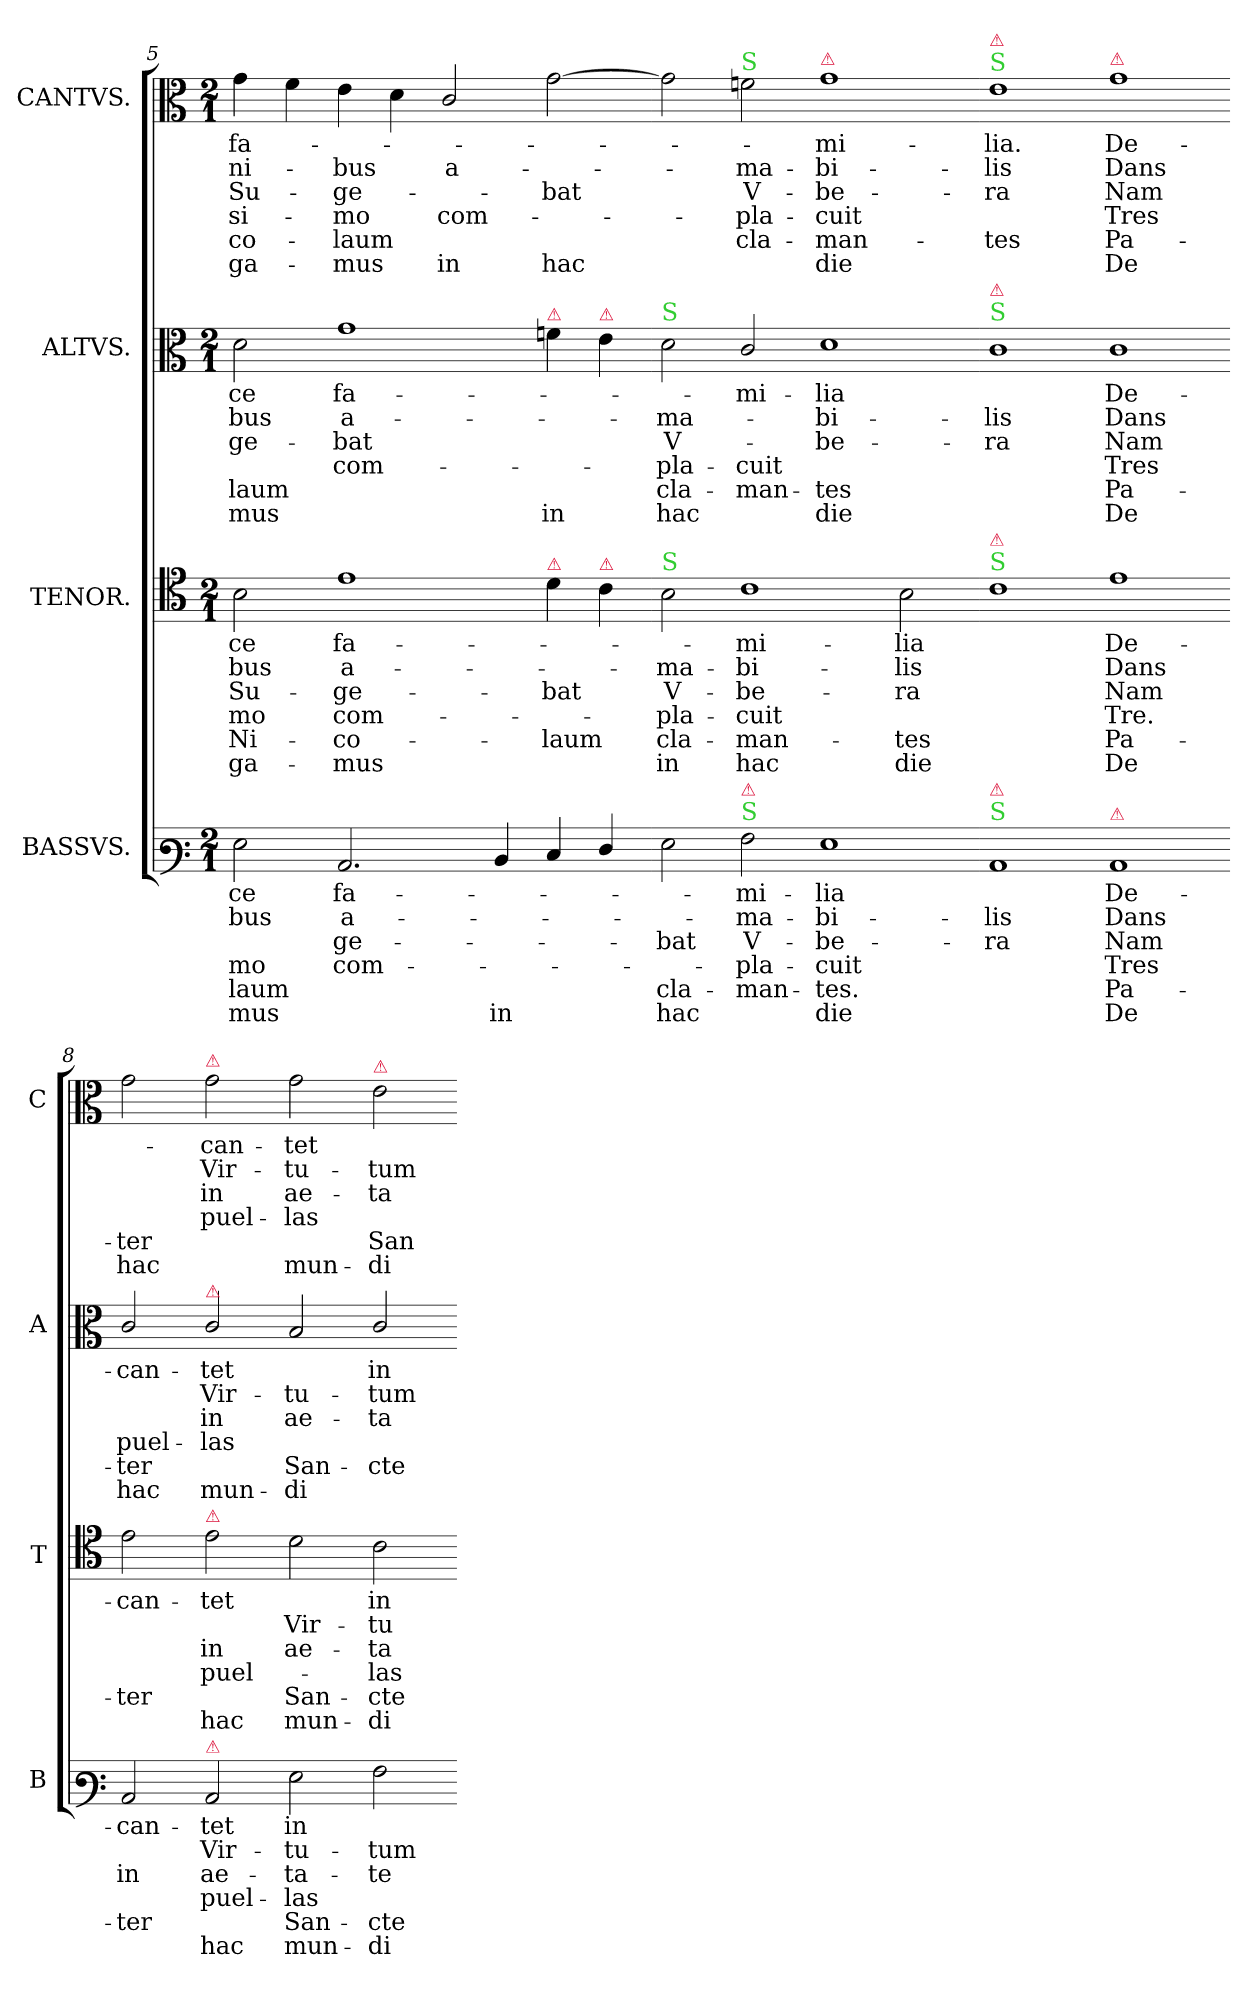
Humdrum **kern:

**kern	**text	**text	**text	**text	**text	**text	**kern	**text	**text	**text	**text	**text	**text	**kern	**text	**text	**text	**text	**text	**text	**kern	**text	**text	**text	**text	**text	**text
*part4	*part4	*part4	*part4	*part4	*part4	*part4	*part3	*part3	*part3	*part3	*part3	*part3	*part3	*part2	*part2	*part2	*part2	*part2	*part2	*part2	*part1	*part1	*part1	*part1	*part1	*part1	*part1
*staff4	*staff4	*staff4	*staff4	*staff4	*staff4	*staff4	*staff3	*staff3	*staff3	*staff3	*staff3	*staff3	*staff3	*staff2	*staff2	*staff2	*staff2	*staff2	*staff2	*staff2	*staff1	*staff1	*staff1	*staff1	*staff1	*staff1	*staff1
*I"BASSVS.	*	*	*	*	*	*	*I"TENOR.	*	*	*	*	*	*	*I"ALTVS.	*	*	*	*	*	*	*I"CANTVS.	*	*	*	*	*	*
*I'B	*	*	*	*	*	*	*I'T	*	*	*	*	*	*	*I'A	*	*	*	*	*	*	*I'C	*	*	*	*	*	*
*clefF3	*	*	*	*	*	*	*clefC4	*	*	*	*	*	*	*clefC3	*	*	*	*	*	*	*clefC3	*	*	*	*	*	*
*k[]	*	*	*	*	*	*	*k[]	*	*	*	*	*	*	*k[]	*	*	*	*	*	*	*k[]	*	*	*	*	*	*
*M2/1	*	*	*	*	*	*	*M2/1	*	*	*	*	*	*	*M2/1	*	*	*	*	*	*	*M2/1	*	*	*	*	*	*
=5	=5	=5	=5	=5	=5	=5	=5	=5	=5	=5	=5	=5	=5	=5	=5	=5	=5	=5	=5	=5	=5	=5	=5	=5	=5	=5	=5
2G\	-ce	-bus	.	-mo	-laum	-mus	2B\	-ce	-bus	Su-	-mo	Ni-	-ga-	2d\	-ce	-bus	-ge-	.	-laum	-mus	4g\	fa-	-ni-	Su-	-si-	-co-	-ga-
.	.	.	.	.	.	.	.	.	.	.	.	.	.	.	.	.	.	.	.	.	4f\	.	.	.	.	.	.
2.C/	fa-	a-	-ge-	com-	.	.	1e	fa-	a-	-ge-	com-	-co-	-mus	1g	fa-	a-	-bat	com-	.	.	4e\	.	-bus	-ge-	-mo	-laum	-mus
.	.	.	.	.	.	.	.	.	.	.	.	.	.	.	.	.	.	.	.	.	4d\	.	.	.	.	.	.
.	.	.	.	.	.	.	.	.	.	.	.	.	.	.	.	.	.	.	.	.	2c/	.	a-	.	com-	.	in
4D/	.	.	.	.	.	in	.	.	.	.	.	.	.	.	.	.	.	.	.	.	.	.	.	.	.	.	.
!	!	!	!	!	!	!	!	!	!	!	!	!	!	!LO:TX:a:color=crimson:t=⚠	!	!	!	!	!	!	!	!	!	!	!	!	!
!	!	!	!	!	!	!	!LO:TX:a:color=crimson:t=⚠	!	!	!	!	!	!	!	!	!	!	!	!	!	!	!	!	!	!	!	!
4E/	.	.	.	.	.	.	4d\	.	.	-bat	.	-laum	.	4fn\	.	.	.	.	.	in	[2g\	.	.	-bat	.	.	hac
!	!	!	!	!	!	!	!	!	!	!	!	!	!	!LO:TX:a:color=crimson:t=⚠	!	!	!	!	!	!	!	!	!	!	!	!	!
!	!	!	!	!	!	!	!LO:TX:a:color=crimson:t=⚠	!	!	!	!	!	!	!	!	!	!	!	!	!	!	!	!	!	!	!	!
4F/	.	.	.	.	.	.	4c\	.	.	.	.	.	.	4e\	.	.	.	.	.	.	.	.	.	.	.	.	.
=6-	=6-	=6-	=6-	=6-	=6-	=6-	=6-	=6-	=6-	=6-	=6-	=6-	=6-	=6-	=6-	=6-	=6-	=6-	=6-	=6-	=6-	=6-	=6-	=6-	=6-	=6-	=6-
!	!	!	!	!	!	!	!	!	!	!	!	!	!	!LO:TX:a:color=limegreen:t=S	!	!	!	!	!	!	!	!	!	!	!	!	!
!	!	!	!	!	!	!	!LO:TX:a:color=limegreen:t=S	!	!	!	!	!	!	!	!	!	!	!	!	!	!	!	!	!	!	!	!
2G\	.	.	-bat	.	cla-	hac	2B\	.	-ma-	V-	-pla-	cla-	in	2d\	.	-ma-	V-	-pla-	cla-	hac	2g\]	.	.	.	.	.	.
!	!	!	!	!	!	!	!	!	!	!	!	!	!	!	!	!	!	!	!	!	!LO:TX:a:color=limegreen:t=S	!	!	!	!	!	!
!LO:TX:a:color=limegreen:t=S	!	!	!	!	!	!	!	!	!	!	!	!	!	!	!	!	!	!	!	!	!	!	!	!	!	!	!
!LO:TX:a:color=crimson:t=⚠	!	!	!	!	!	!	!	!	!	!	!	!	!	!	!	!	!	!	!	!	!	!	!	!	!	!	!
2A\	-mi-	ma-	V-	-pla-	-man-	.	1c	-mi-	-bi-	-be-	-cuit	-man-	hac	2c/	-mi-	.	.	-cuit	-man-	.	2fn\	.	-ma-	V-	-pla-	cla-	.
!	!	!	!	!	!	!	!	!	!	!	!	!	!	!	!	!	!	!	!	!	!LO:TX:a:color=crimson:t=⚠	!	!	!	!	!	!
1G	-lia	-bi-	-be-	-cuit	-tes.	die	.	.	.	.	.	.	.	1d	-lia	-bi-	-be-	.	-tes	die	1g	-mi-	-bi-	-be-	-cuit	-man-	die
.	.	.	.	.	.	.	2B\	-lia	-lis	-ra	.	-tes	die	.	.	.	.	.	.	.	.	.	.	.	.	.	.
=7-	=7-	=7-	=7-	=7-	=7-	=7-	=7-	=7-	=7-	=7-	=7-	=7-	=7-	=7-	=7-	=7-	=7-	=7-	=7-	=7-	=7-	=7-	=7-	=7-	=7-	=7-	=7-
!	!	!	!	!	!	!	!	!	!	!	!	!	!	!	!	!	!	!	!	!	!LO:TX:a:color=limegreen:t=S	!	!	!	!	!	!
!	!	!	!	!	!	!	!	!	!	!	!	!	!	!	!	!	!	!	!	!	!LO:TX:a:color=crimson:t=⚠	!	!	!	!	!	!
!	!	!	!	!	!	!	!	!	!	!	!	!	!	!LO:TX:a:color=limegreen:t=S	!	!	!	!	!	!	!	!	!	!	!	!	!
!	!	!	!	!	!	!	!	!	!	!	!	!	!	!LO:TX:a:color=crimson:t=⚠	!	!	!	!	!	!	!	!	!	!	!	!	!
!	!	!	!	!	!	!	!LO:TX:a:color=limegreen:t=S	!	!	!	!	!	!	!	!	!	!	!	!	!	!	!	!	!	!	!	!
!	!	!	!	!	!	!	!LO:TX:a:color=crimson:t=⚠	!	!	!	!	!	!	!	!	!	!	!	!	!	!	!	!	!	!	!	!
!LO:TX:a:color=limegreen:t=S	!	!	!	!	!	!	!	!	!	!	!	!	!	!	!	!	!	!	!	!	!	!	!	!	!	!	!
!LO:TX:a:color=crimson:t=⚠	!	!	!	!	!	!	!	!	!	!	!	!	!	!	!	!	!	!	!	!	!	!	!	!	!	!	!
1C	.	-lis	-ra	.	.	.	1c	.	.	.	.	.	.	1c	.	-lis	-ra	.	.	.	1e	-lia.	-lis	-ra	.	-tes	.
!	!	!	!	!	!	!	!	!	!	!	!	!	!	!	!	!	!	!	!	!	!LO:TX:a:color=crimson:t=⚠	!	!	!	!	!	!
!LO:TX:a:color=crimson:t=⚠	!	!	!	!	!	!	!	!	!	!	!	!	!	!	!	!	!	!	!	!	!	!	!	!	!	!	!
1C	De-	Dans	Nam	Tres	Pa-	De	1e	De-	Dans	Nam	Tre.	Pa-	De	1c	De-	Dans	Nam	Tres	Pa-	De	1g	De-	Dans	Nam	Tres	Pa-	De
=8-	=8-	=8-	=8-	=8-	=8-	=8-	=8-	=8-	=8-	=8-	=8-	=8-	=8-	=8-	=8-	=8-	=8-	=8-	=8-	=8-	=8-	=8-	=8-	=8-	=8-	=8-	=8-
2C/	-can-	.	in	.	-ter	.	2e\	-can-	.	.	.	-ter	.	2c/	-can-	.	.	puel-	-ter	hac	2g\	.	.	.	.	-ter	hac
!	!	!	!	!	!	!	!	!	!	!	!	!	!	!	!	!	!	!	!	!	!LO:TX:a:color=crimson:t=⚠	!	!	!	!	!	!
!	!	!	!	!	!	!	!	!	!	!	!	!	!	!LO:TX:a:color=crimson:t=⚠	!	!	!	!	!	!	!	!	!	!	!	!	!
!	!	!	!	!	!	!	!LO:TX:a:color=crimson:t=⚠	!	!	!	!	!	!	!	!	!	!	!	!	!	!	!	!	!	!	!	!
!LO:TX:a:color=crimson:t=⚠	!	!	!	!	!	!	!	!	!	!	!	!	!	!	!	!	!	!	!	!	!	!	!	!	!	!	!
2C/	-tet	Vir-	ae-	puel-	.	hac	2e\	-tet	.	in	puel-	.	hac	2c/	-tet	Vir-	in	-las	.	mun-	2g\	-can-	Vir-	in	puel-	.	.
2G\	in	-tu-	-ta-	-las	San-	mun-	2d\	.	Vir-	ae-	.	San-	mun-	2B/	.	-tu-	ae-	.	San-	-di	2g\	-tet	-tu-	ae-	-las	.	mun-
!	!	!	!	!	!	!	!	!	!	!	!	!	!	!	!	!	!	!	!	!	!LO:TX:a:color=crimson:t=⚠	!	!	!	!	!	!
2A\	.	-tum	-te	.	-cte	-di	2c\	in	-tu-	-ta-	-las	-cte	-di	2c/	in	-tum	-ta-	.	-cte	.	2e\	.	-tum	-ta-	.	San-	-di
=-	=-	=-	=-	=-	=-	=-	=-	=-	=-	=-	=-	=-	=-	=-	=-	=-	=-	=-	=-	=-	=-	=-	=-	=-	=-	=-	=-
*-	*-	*-	*-	*-	*-	*-	*-	*-	*-	*-	*-	*-	*-	*-	*-	*-	*-	*-	*-	*-	*-	*-	*-	*-	*-	*-	*-
